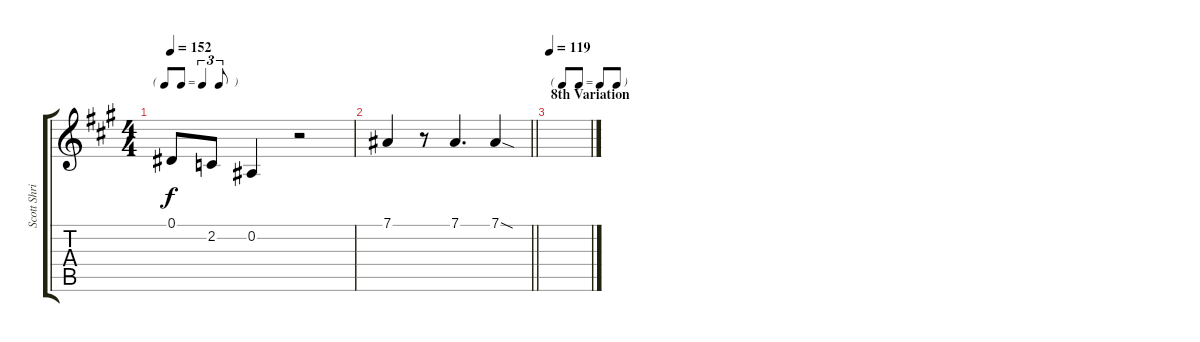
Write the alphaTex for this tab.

\track ("Scott Shriner" "Scott Shri") {instrument lead1square bank 1}
\staff {score tabs}
\tuning (Eb4 Bb3 Gb3 Db3 Ab2 Eb2) {hide}
\ts (4 4)
\tf triplet8th
\tempo 152
\clef g2
\ks a
0.1.8{dy f} 2.2.8 0.2.4 r.2 |
\barLineRight lightlight
7.1.4 r.8 7.1.4{d} 7.1{sod}.4 |
\tf none
\section ("" "8th Variation")
\tempo 119
